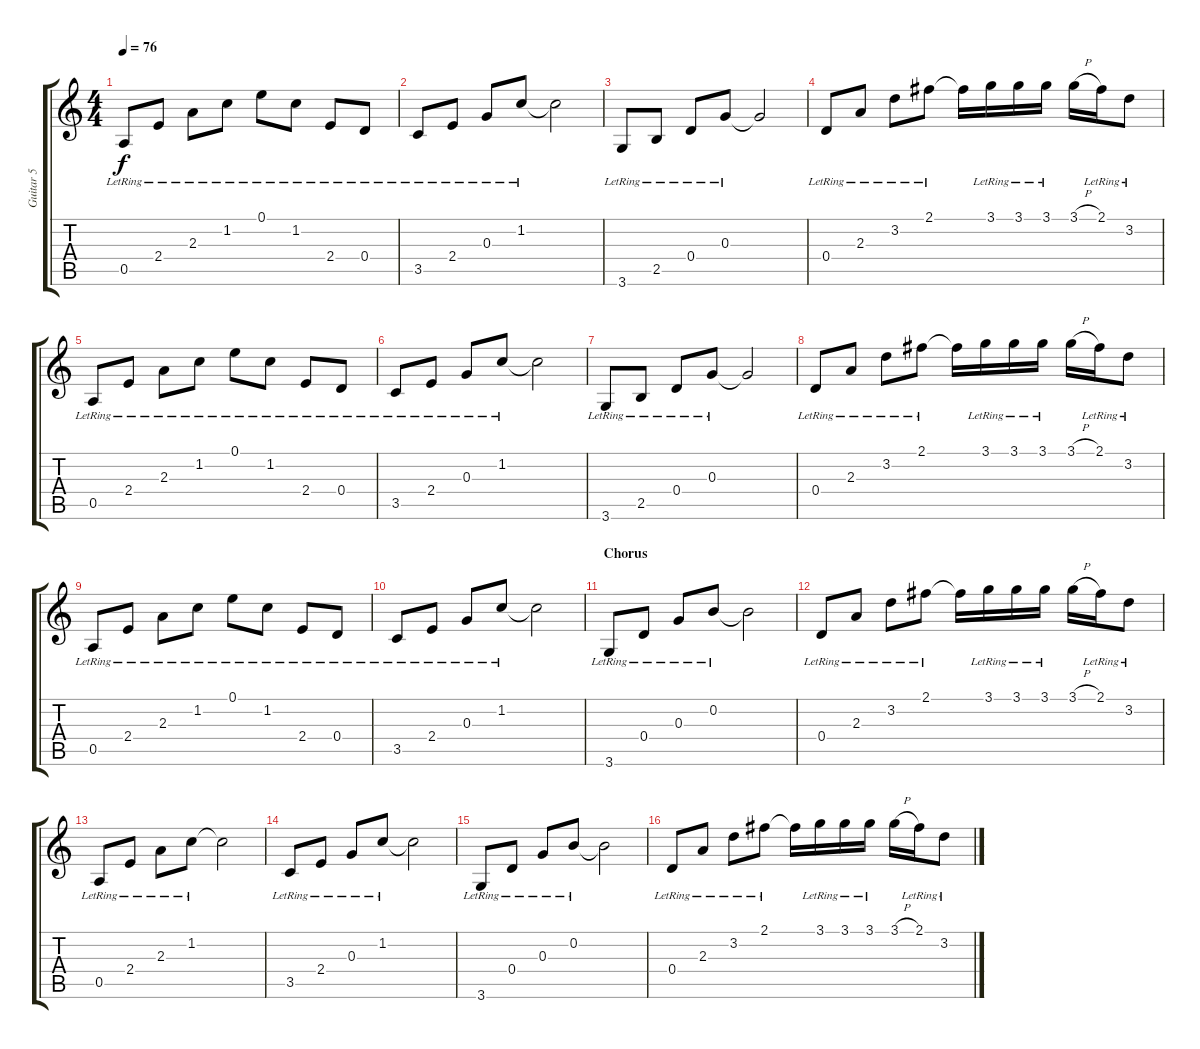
\track ("Guitar 5" "Guitar 5") {instrument electricguitarclean}
\staff {score tabs}
\tuning (E4 B3 G3 D3 A2 E2) {hide}
\ts (4 4)
\tempo 76
\clef g2
\ks c
0.5{lr}.8{dy f} 2.4{lr}.8 2.3{lr}.8 1.2{lr}.8 0.1{lr}.8 1.2{lr}.8 2.4{lr}.8 0.4{lr}.8 |
3.5{lr}.8 2.4{lr}.8 0.3{lr}.8 1.2{lr}.8 1.2{t}.2 |
3.6{lr}.8 2.5{lr}.8 0.4{lr}.8 0.3{lr}.8 0.3{t}.2 |
0.4{lr}.8 2.3{lr}.8 3.2{lr}.8 2.1{lr}.8 2.1{t}.16 3.1{lr}.16 3.1{lr}.16 3.1{lr}.16 3.1{h}.16 2.1{lr}.16 3.2{lr}.8 |
0.5{lr}.8 2.4{lr}.8 2.3{lr}.8 1.2{lr}.8 0.1{lr}.8 1.2{lr}.8 2.4{lr}.8 0.4{lr}.8 |
3.5{lr}.8 2.4{lr}.8 0.3{lr}.8 1.2{lr}.8 1.2{t}.2 |
3.6{lr}.8 2.5{lr}.8 0.4{lr}.8 0.3{lr}.8 0.3{t}.2 |
0.4{lr}.8 2.3{lr}.8 3.2{lr}.8 2.1{lr}.8 2.1{t}.16 3.1{lr}.16 3.1{lr}.16 3.1{lr}.16 3.1{h}.16 2.1{lr}.16 3.2{lr}.8 |
0.5{lr}.8 2.4{lr}.8 2.3{lr}.8 1.2{lr}.8 0.1{lr}.8 1.2{lr}.8 2.4{lr}.8 0.4{lr}.8 |
3.5{lr}.8 2.4{lr}.8 0.3{lr}.8 1.2{lr}.8 1.2{t}.2 |
\section ("" "Chorus")
3.6{lr}.8 0.4{lr}.8 0.3{lr}.8 0.2{lr}.8 0.2{t}.2 |
0.4{lr}.8 2.3{lr}.8 3.2{lr}.8 2.1{lr}.8 2.1{t}.16 3.1{lr}.16 3.1{lr}.16 3.1{lr}.16 3.1{h}.16 2.1{lr}.16 3.2{lr}.8 |
0.5{lr}.8 2.4{lr}.8 2.3{lr}.8 1.2{lr}.8 1.2{t}.2 |
3.5{lr}.8 2.4{lr}.8 0.3{lr}.8 1.2{lr}.8 1.2{t}.2 |
3.6{lr}.8 0.4{lr}.8 0.3{lr}.8 0.2{lr}.8 0.2{t}.2 |
0.4{lr}.8 2.3{lr}.8 3.2{lr}.8 2.1{lr}.8 2.1{t}.16 3.1{lr}.16 3.1{lr}.16 3.1{lr}.16 3.1{h}.16 2.1{lr}.16 3.2{lr}.8
